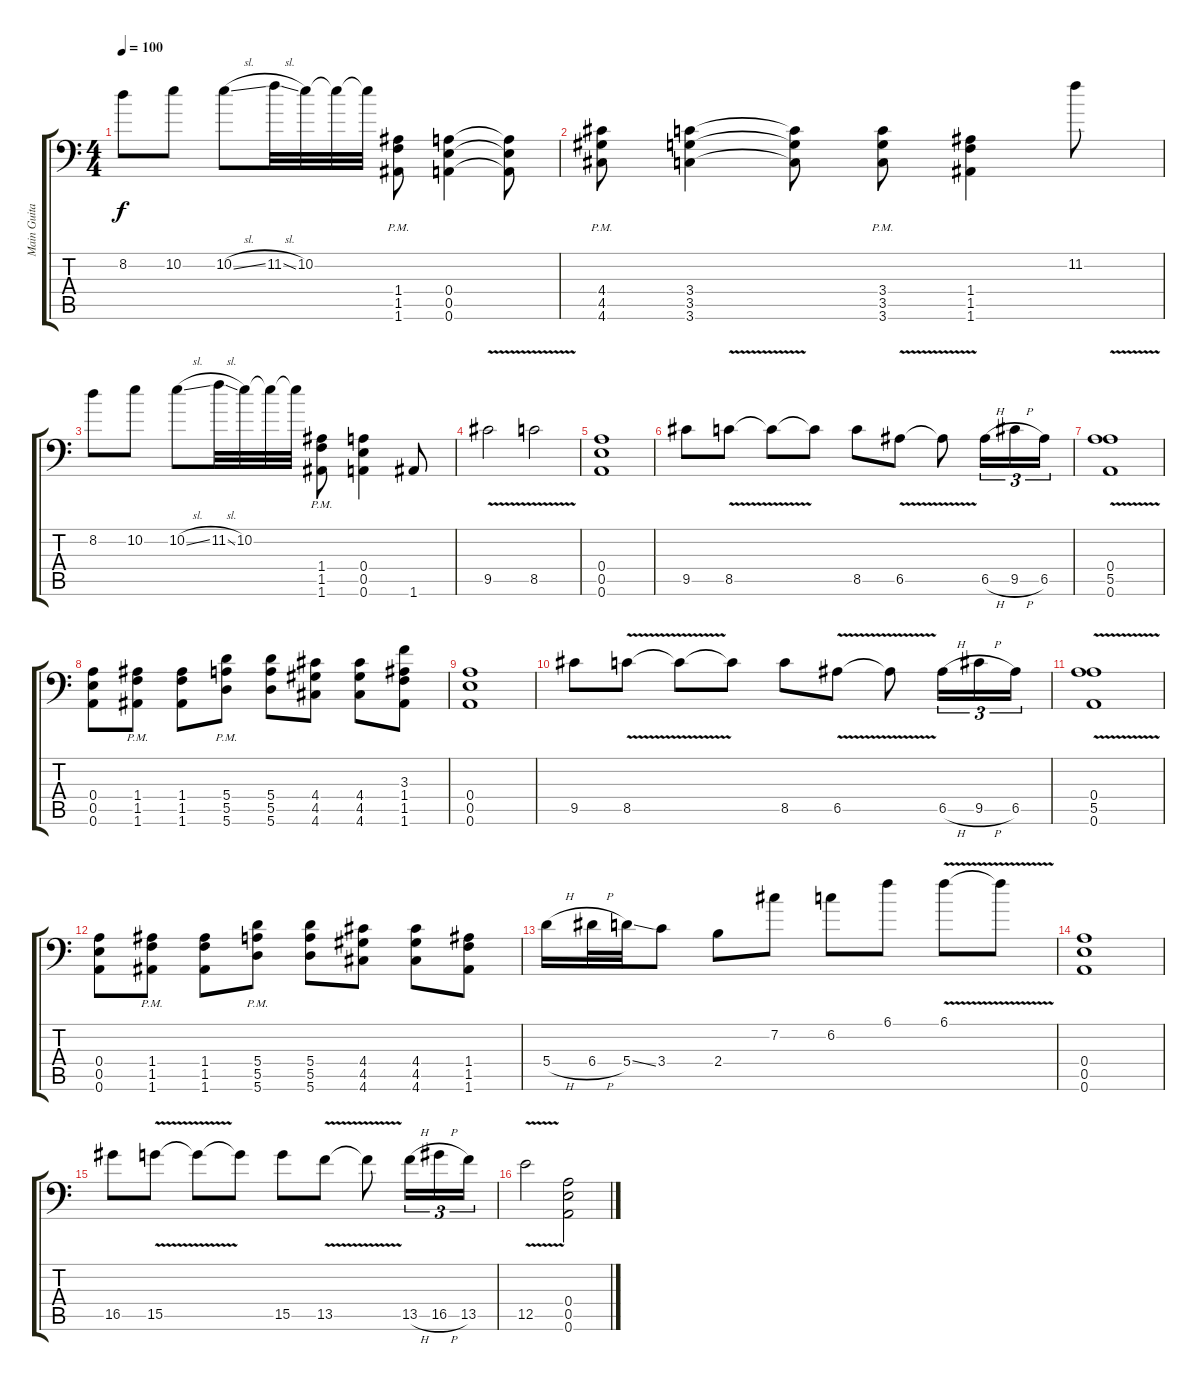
\track ("Main Guitar #1 - Karl Sanders" "Main Guita") {instrument overdrivenguitar}
\staff {score tabs}
\tuning (B3 Gb3 D3 A2 E2 A1) {hide}
\ts (4 4)
\tempo 100
\clef f4
\ks c
8.2.8{dy f} 10.2.8 10.2{sl}.8 11.2{sl}.32 10.2.32 10.2{t}.32 10.2{t}.32 (1.4{pm} 1.5{pm} 1.6{pm}).8 (0.4 0.5 0.6).4 (0.4{t} 0.5{t} 0.6{t}).8 |
(4.4{pm} 4.5{pm} 4.6{pm}).8 (3.4 3.5 3.6).4 (3.4{t} 3.5{t} 3.6{t}).8 (3.4{pm} 3.5{pm} 3.6{pm}).8 (1.4 1.5 1.6).4 11.2.8 |
8.2.8 10.2.8 10.2{sl}.8 11.2{sl}.32 10.2.32 10.2{t}.32 10.2{t}.32 (1.4{pm} 1.5{pm} 1.6{pm}).8 (0.4 0.5 0.6).4 1.6.8 |
9.5{v}.2 8.5{v}.2 |
(0.4 0.5 0.6).1 |
9.5.8 8.5{v}.8 8.5{t}.8 8.5{t}.8 8.5.8 6.5{v}.8 6.5{t}.8 6.5{h}.16{tu (3 2)} 9.5{h}.16{tu (3 2)} 6.5.16{tu (3 2)} |
(0.4 5.5{v} 0.6).1 |
(0.4 0.5 0.6).8 (1.4{pm} 1.5{pm} 1.6{pm}).8 (1.4 1.5 1.6).8 (5.4{pm} 5.5{pm} 5.6{pm}).8 (5.4 5.5 5.6).8 (4.4 4.5 4.6).8 (4.4 4.5 4.6).8 (3.3 1.4 1.5 1.6).8 |
(0.4 0.5 0.6).1 |
9.5.8 8.5{v}.8 8.5{t}.8 8.5{t}.8 8.5.8 6.5{v}.8 6.5{t}.8 6.5{h}.16{tu (3 2)} 9.5{h}.16{tu (3 2)} 6.5.16{tu (3 2)} |
(0.4 5.5{v} 0.6).1 |
(0.4 0.5 0.6).8 (1.4{pm} 1.5{pm} 1.6{pm}).8 (1.4 1.5 1.6).8 (5.4{pm} 5.5{pm} 5.6{pm}).8 (5.4 5.5 5.6).8 (4.4 4.5 4.6).8 (4.4 4.5 4.6).8 (1.4 1.5 1.6).8 |
5.4{h}.16 6.4{h}.32 5.4{ss}.32 3.4.8 2.4.8 7.2.8 6.2.8 6.1.8 6.1{v}.8 6.1{t}.8 |
(0.4 0.5 0.6).1 |
16.5.8 15.5{v}.8 15.5{t}.8 15.5{t}.8 15.5.8 13.5{v}.8 13.5{t}.8 13.5{h}.16{tu (3 2)} 16.5{h}.16{tu (3 2)} 13.5.16{tu (3 2)} |
12.5{v}.2 (0.4 0.5 0.6).2
